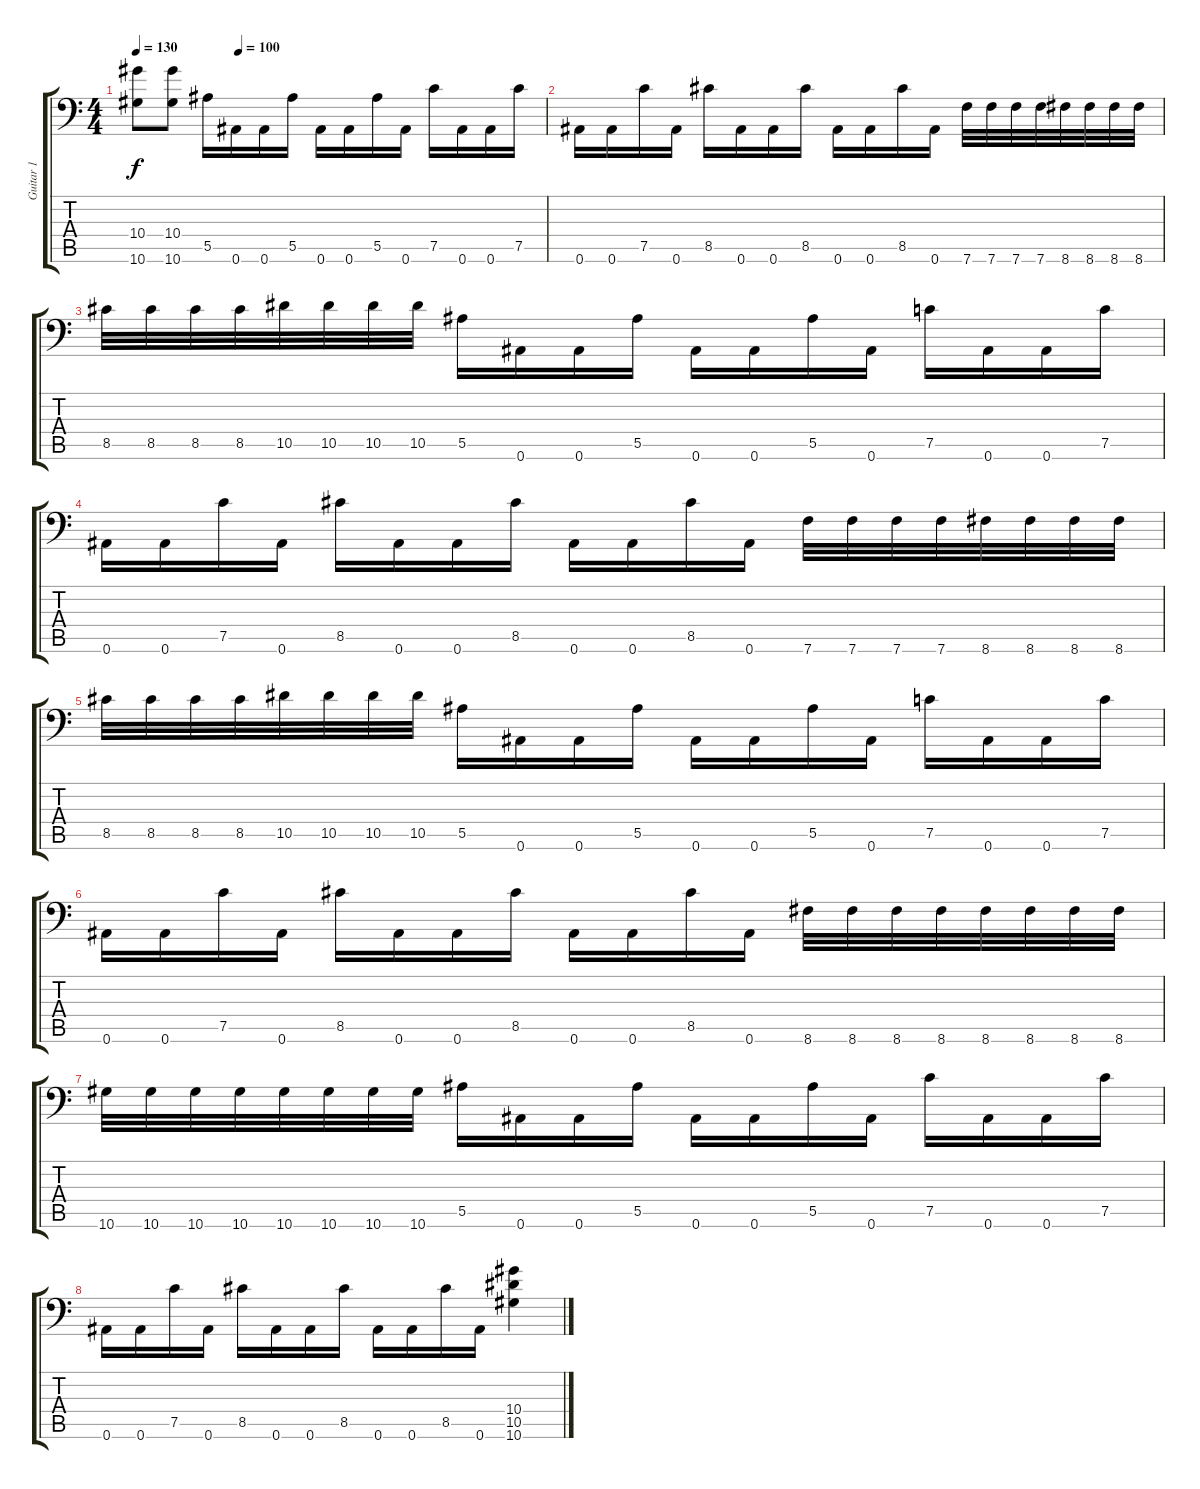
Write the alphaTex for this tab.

\track ("Guitar 1" "Guitar 1") {instrument distortionguitar}
\staff {score tabs}
\tuning (C4 G3 Eb3 Bb2 F2 Bb1) {hide}
\ts (4 4)
\tempo 130
\tempo (100 0.25)
\clef f4
\ks c
(10.4 10.6).8{dy f} (10.4 10.6).8 5.5.16{volume 13} 0.6.16 0.6.16 5.5.16 0.6.16 0.6.16 5.5.16 0.6.16 7.5.16 0.6.16 0.6.16 7.5.16 |
0.6.16 0.6.16 7.5.16 0.6.16 8.5.16 0.6.16 0.6.16 8.5.16 0.6.16 0.6.16 8.5.16 0.6.16 7.6.32 7.6.32 7.6.32 7.6.32 8.6.32 8.6.32 8.6.32 8.6.32 |
8.5.32 8.5.32 8.5.32 8.5.32 10.5.32 10.5.32 10.5.32 10.5.32 5.5.16 0.6.16 0.6.16 5.5.16 0.6.16 0.6.16 5.5.16 0.6.16 7.5.16 0.6.16 0.6.16 7.5.16 |
0.6.16 0.6.16 7.5.16 0.6.16 8.5.16 0.6.16 0.6.16 8.5.16 0.6.16 0.6.16 8.5.16 0.6.16 7.6.32 7.6.32 7.6.32 7.6.32 8.6.32 8.6.32 8.6.32 8.6.32 |
8.5.32 8.5.32 8.5.32 8.5.32 10.5.32 10.5.32 10.5.32 10.5.32 5.5.16 0.6.16 0.6.16 5.5.16 0.6.16 0.6.16 5.5.16 0.6.16 7.5.16 0.6.16 0.6.16 7.5.16 |
0.6.16 0.6.16 7.5.16 0.6.16 8.5.16 0.6.16 0.6.16 8.5.16 0.6.16 0.6.16 8.5.16 0.6.16 8.6.32 8.6.32 8.6.32 8.6.32 8.6.32 8.6.32 8.6.32 8.6.32 |
10.6.32 10.6.32 10.6.32 10.6.32 10.6.32 10.6.32 10.6.32 10.6.32 5.5.16 0.6.16 0.6.16 5.5.16 0.6.16 0.6.16 5.5.16 0.6.16 7.5.16 0.6.16 0.6.16 7.5.16 |
0.6.16 0.6.16 7.5.16 0.6.16 8.5.16 0.6.16 0.6.16 8.5.16 0.6.16 0.6.16 8.5.16 0.6.16 (10.4 10.5 10.6).4
